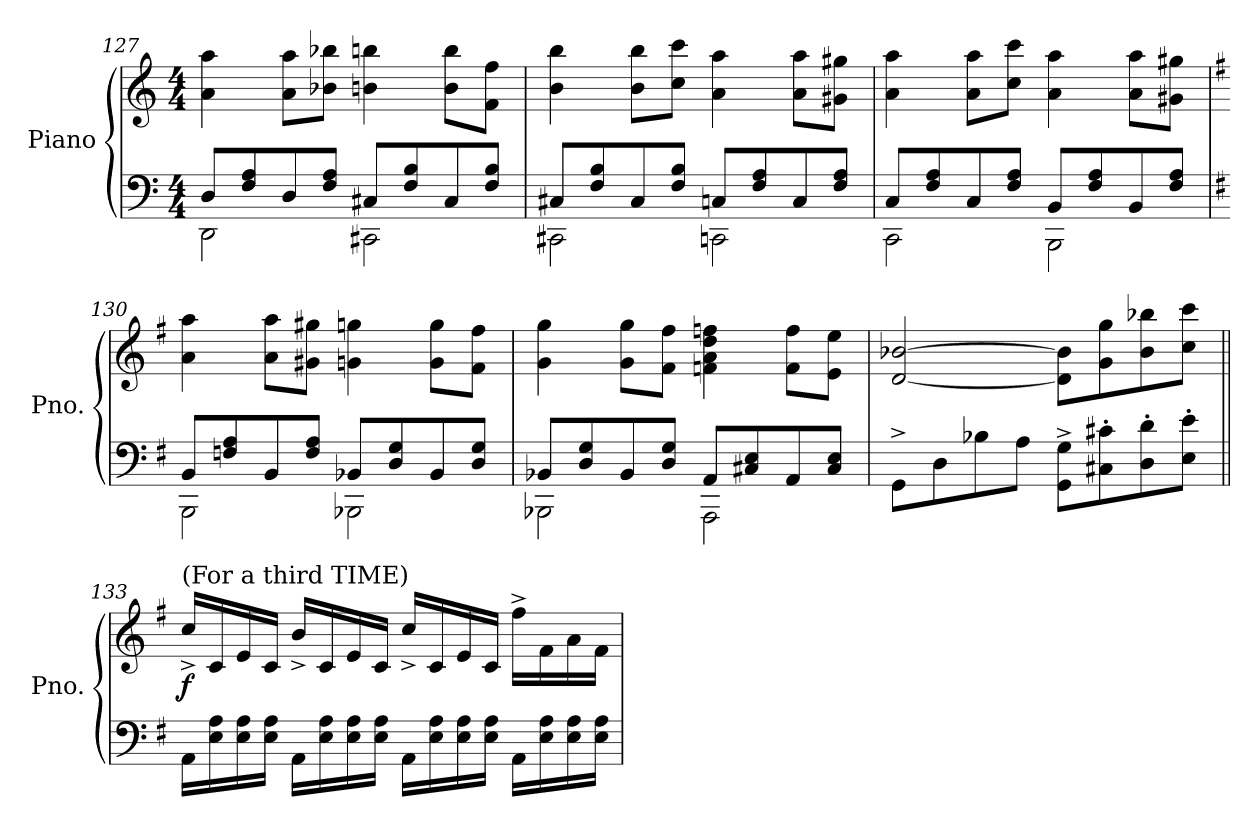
**kern	**kern	**dynam
*part1	*part1	*part1
*staff2	*staff1	*staff1/2
*I"Piano	*	*
*I'Pno.	*	*
!!LO:PB:g=z
*clefF4	*clefG2	*
*k[]	*k[]	*
*M4/4	*M4/4	*
=127	=127	=127
*^	*	*
8D/L	2DD\	4a\ 4aa\	.
8F/ 8A/	.	.	.
8D/	.	8a\ 8aa\L	.
8F/ 8A/J	.	8b-X\ 8bb-X\J	.
8C#X/L	2CC#X\	4bn\ 4bbn\	.
8F/ 8B/	.	.	.
8C#/	.	8b\ 8bb\L	.
8F/ 8B/J	.	8f\ 8ff\J	.
=128	=128	=128	=128
8C#X/L	2CC#X\	4b\ 4bb\	.
8F/ 8B/	.	.	.
8C#/	.	8b\ 8bb\L	.
8F/ 8B/J	.	8cc\ 8ccc\J	.
8Cn/L	2CCn\	4a\ 4aa\	.
8F/ 8A/	.	.	.
8C/	.	8a\ 8aa\L	.
8F/ 8A/J	.	8g#X\ 8gg#X\J	.
=129	=129	=129	=129
8C/L	2CC\	4a\ 4aa\	.
8F/ 8A/	.	.	.
8C/	.	8a\ 8aa\L	.
8F/ 8A/J	.	8cc\ 8ccc\J	.
8BB/L	2BBB\	4a\ 4aa\	.
8F/ 8A/	.	.	.
8BB/	.	8a\ 8aa\L	.
8F/ 8A/J	.	8g#X\ 8gg#X\J	.
=130	=130	=130	=130
*k[f#]	*	*k[f#]	*
8BB/L	2BBB\	4a\ 4aa\	.
8Fn/ 8A/	.	.	.
8BB/	.	8a\ 8aa\L	.
8F/ 8A/J	.	8g#X\ 8gg#X\J	.
8BB-X/L	2BBB-X\	4gn\ 4ggn\	.
8D/ 8G/	.	.	.
8BB-/	.	8g\ 8gg\L	.
8D/ 8G/J	.	8f#\ 8ff#\J	.
!!LO:LB:g=z
=131	=131	=131	=131
8BB-X/L	2BBB-X\	4g\ 4gg\	.
8D/ 8G/	.	.	.
8BB-/	.	8g\ 8gg\L	.
8D/ 8G/J	.	8f#\ 8ff#\J	.
8AA/L	2AAA\	4fn\ 4a\ 4dd\ 4ffn\	.
8C#X/ 8E/	.	.	.
8AA/	.	8f\ 8ff\L	.
8C#/ 8E/J	.	8e\ 8ee\J	.
*v	*v	*	*
=132	=132	=132
8GG^\L	[2d/ [2b-X/	.
8D\	.	.
8B-X\	.	.
8A\J	.	.
8GG\^ 8G\^L	8d\] 8b-\]L	.
8C#X\' 8c#X\'	8g\ 8gg\	.
8D\' 8d\'	8b-\ 8bb-X\	.
8E\' 8e\'J	8cc\ 8ccc\J	.
=133||	=133||	=133||
*	*MM70	*
!	!LO:TX:a:t=(For a third TIME)	!
!	!	!LO:DY:b
16AA\LL	16cc^/LL	f
16E\ 16A\	16c/	.
16E\ 16A\	16e/	.
16E\ 16A\JJ	16c/JJ	.
16AA\LL	16b^/LL	.
16E\ 16A\	16c/	.
16E\ 16A\	16e/	.
16E\ 16A\JJ	16c/JJ	.
16AA\LL	16cc^/LL	.
16E\ 16A\	16c/	.
16E\ 16A\	16e/	.
16E\ 16A\JJ	16c/JJ	.
16AA\LL	16ff#^\LL	.
16E\ 16A\	16f#\	.
16E\ 16A\	16a\	.
16E\ 16A\JJ	16f#\JJ	.
=	=	=
*-	*-	*-
